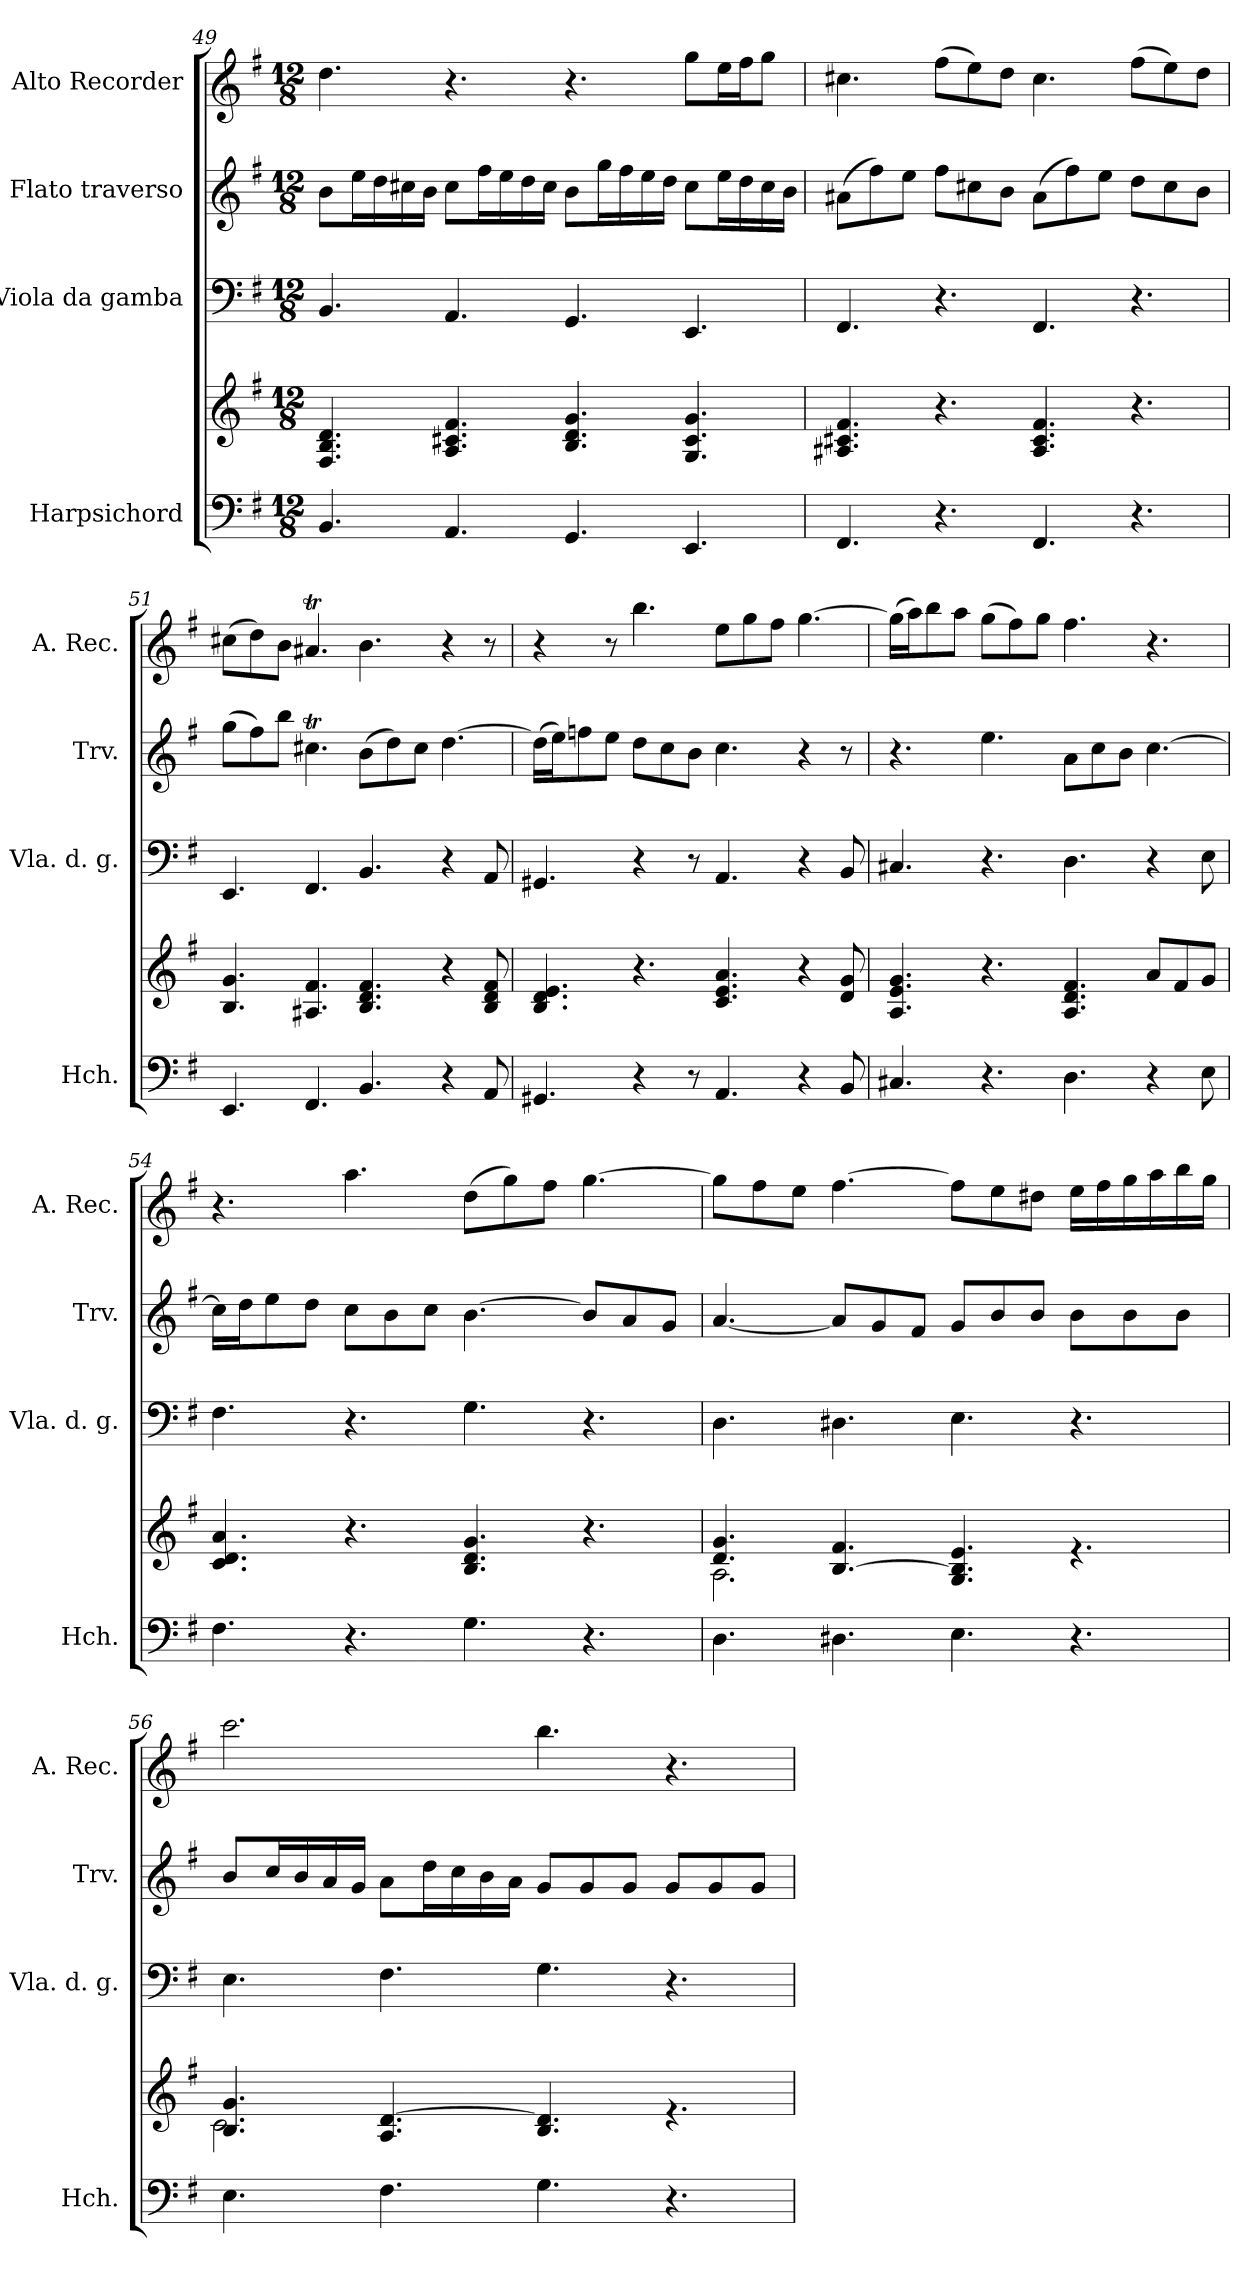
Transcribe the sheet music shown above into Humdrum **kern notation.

**kern	**kern	**kern	**kern	**kern
*part4	*part4	*part3	*part2	*part1
*staff5	*staff4	*staff3	*staff2	*staff1
*I"Harpsichord	*	*I"Viola da gamba	*I"Flato traverso	*I"Alto Recorder
*I'Hch.	*	*I'Vla. d. g.	*I'Trv.	*I'A. Rec.
!!LO:LB:g=z
*clefF4	*clefG2	*clefF4	*clefG2	*clefG2
*k[f#]	*k[f#]	*k[f#]	*k[f#]	*k[f#]
*M12/8	*M12/8	*M12/8	*M12/8	*M12/8
=49	=49	=49	=49	=49
4.BB/	4.F#/ 4.B/ 4.d/	4.BB/	8b\L	4.dd\
.	.	.	16ee\L	.
.	.	.	16dd\	.
.	.	.	16cc#X\	.
.	.	.	16b\JJ	.
4.AA/	4.A/ 4.c#X/ 4.f#/	4.AA/	8cc#\L	4.r
.	.	.	16ff#\L	.
.	.	.	16ee\	.
.	.	.	16dd\	.
.	.	.	16cc#\JJ	.
4.GG/	4.B/ 4.d/ 4.g/	4.GG/	8b\L	4.r
.	.	.	16gg\L	.
.	.	.	16ff#\	.
.	.	.	16ee\	.
.	.	.	16dd\JJ	.
4.EE/	4.G/ 4.c#/ 4.g/	4.EE/	8cc#\L	8gg\L
.	.	.	16ee\L	16ee\L
.	.	.	16dd\	16ff#\J
.	.	.	16cc#\	8gg\J
.	.	.	16b\JJ	.
=50	=50	=50	=50	=50
4.FF#/	4.A#X/ 4.c#X/ 4.f#/	4.FF#/	(8a#X\L	4.cc#X\
.	.	.	8ff#\)	.
.	.	.	8ee\J	.
4.r	4.r	4.r	8ff#\L	(8ff#\L
.	.	.	8cc#X\	8ee\)
.	.	.	8b\J	8dd\J
4.FF#/	4.A#/ 4.c#/ 4.f#/	4.FF#/	(8a#\L	4.cc#\
.	.	.	8ff#\)	.
.	.	.	8ee\J	.
4.r	4.r	4.r	8dd\L	(8ff#\L
.	.	.	8cc#\	8ee\)
.	.	.	8b\J	8dd\J
=51	=51	=51	=51	=51
4.EE/	4.B/ 4.g/	4.EE/	(8gg\L	(8cc#X\L
.	.	.	8ff#\)	8dd\)
.	.	.	8bb\J	8b\J
4.FF#/	4.A#X/ 4.f#/	4.FF#/	4.cc#Xt\	4.a#Xt/
4.BB/	4.B/ 4.d/ 4.f#/	4.BB/	(8b\L	4.b\
.	.	.	8dd\)	.
.	.	.	8cc#\J	.
4r	4r	4r	[4.dd\	4r
8AA/	8B/ 8d/ 8f#/	8AA/	.	8r
=52	=52	=52	=52	=52
4.GG#X/	4.B/ 4.d/ 4.e/	4.GG#X/	(16dd\LL]	4r
.	.	.	16ee\J)	.
.	.	.	8ffn\	.
.	.	.	8ee\J	8r
4r	4.r	4r	8dd\L	4.bb\
.	.	.	8cc\	.
8r	.	8r	8b\J	.
4.AA/	4.c/ 4.e/ 4.a/	4.AA/	4.cc\	8ee\L
.	.	.	.	8gg\
.	.	.	.	8ff#\J
4r	4r	4r	4r	[4.gg\
8BB/	8d/ 8g/	8BB/	8r	.
!!LO:LB:g=z
=53	=53	=53	=53	=53
4.C#X/	4.A/ 4.e/ 4.g/	4.C#X/	4.r	(16gg\LL]
.	.	.	.	16aa\J)
.	.	.	.	8bb\
.	.	.	.	8aa\J
4.r	4.r	4.r	4.ee\	(8gg\L
.	.	.	.	8ff#\)
.	.	.	.	8gg\J
4.D\	4.A/ 4.d/ 4.f#/	4.D\	8a\L	4.ff#\
.	.	.	8cc\	.
.	.	.	8b\J	.
4r	8a/L	4r	[4.cc\	4.r
.	8f#/	.	.	.
8E\	8g/J	8E\	.	.
=54	=54	=54	=54	=54
4.F#\	4.c/ 4.d/ 4.a/	4.F#\	16cc\LL]	4.r
.	.	.	16dd\J	.
.	.	.	8ee\	.
.	.	.	8dd\J	.
4.r	4.r	4.r	8cc\L	4.aa\
.	.	.	8b\	.
.	.	.	8cc\J	.
4.G\	4.B/ 4.d/ 4.g/	4.G\	[4.b\	(8dd\L
.	.	.	.	8gg\)
.	.	.	.	8ff#\J
4.r	4.r	4.r	8b/L]	[4.gg\
.	.	.	8a/	.
.	.	.	8g/J	.
=55	=55	=55	=55	=55
*	*^	*	*	*
4.D\	4.d/ 4.g/	2.A\	4.D\	[4.a/	8gg\L]
.	.	.	.	.	8ff#\
.	.	.	.	.	8ee\J
4.D#X\	[4.B/ 4.f#/	.	4.D#X\	8a/L]	[4.ff#\
.	.	.	.	8g/	.
.	.	.	.	8f#/J	.
4.E\	4.G/ 4.B/] 4.e/	2.ryy	4.E\	8g/L	8ff#\L]
.	.	.	.	8b/	8ee\
.	.	.	.	8b/J	8dd#X\J
4.r	4.re	.	4.r	8b\L	16ee\LL
.	.	.	.	.	16ff#\
.	.	.	.	8b\	16gg\
.	.	.	.	.	16aa\
.	.	.	.	8b\J	16bb\
.	.	.	.	.	16gg\JJ
=56	=56	=56	=56	=56	=56
4.E\	4.B/ 4.g/	2.c\	4.E\	8b/L	2.ccc\
.	.	.	.	16cc/L	.
.	.	.	.	16b/	.
.	.	.	.	16a/	.
.	.	.	.	16g/JJ	.
4.F#\	4.A/ [4.d/	.	4.F#\	8a\L	.
.	.	.	.	16dd\L	.
.	.	.	.	16cc\	.
.	.	.	.	16b\	.
.	.	.	.	16a\JJ	.
4.G\	4.B/ 4.d/]	2.ryy	4.G\	8g/L	4.bb\
.	.	.	.	8g/	.
.	.	.	.	8g/J	.
4.r	4.re	.	4.r	8g/L	4.r
.	.	.	.	8g/	.
.	.	.	.	8g/J	.
*	*v	*v	*	*	*
=	=	=	=	=
*-	*-	*-	*-	*-
